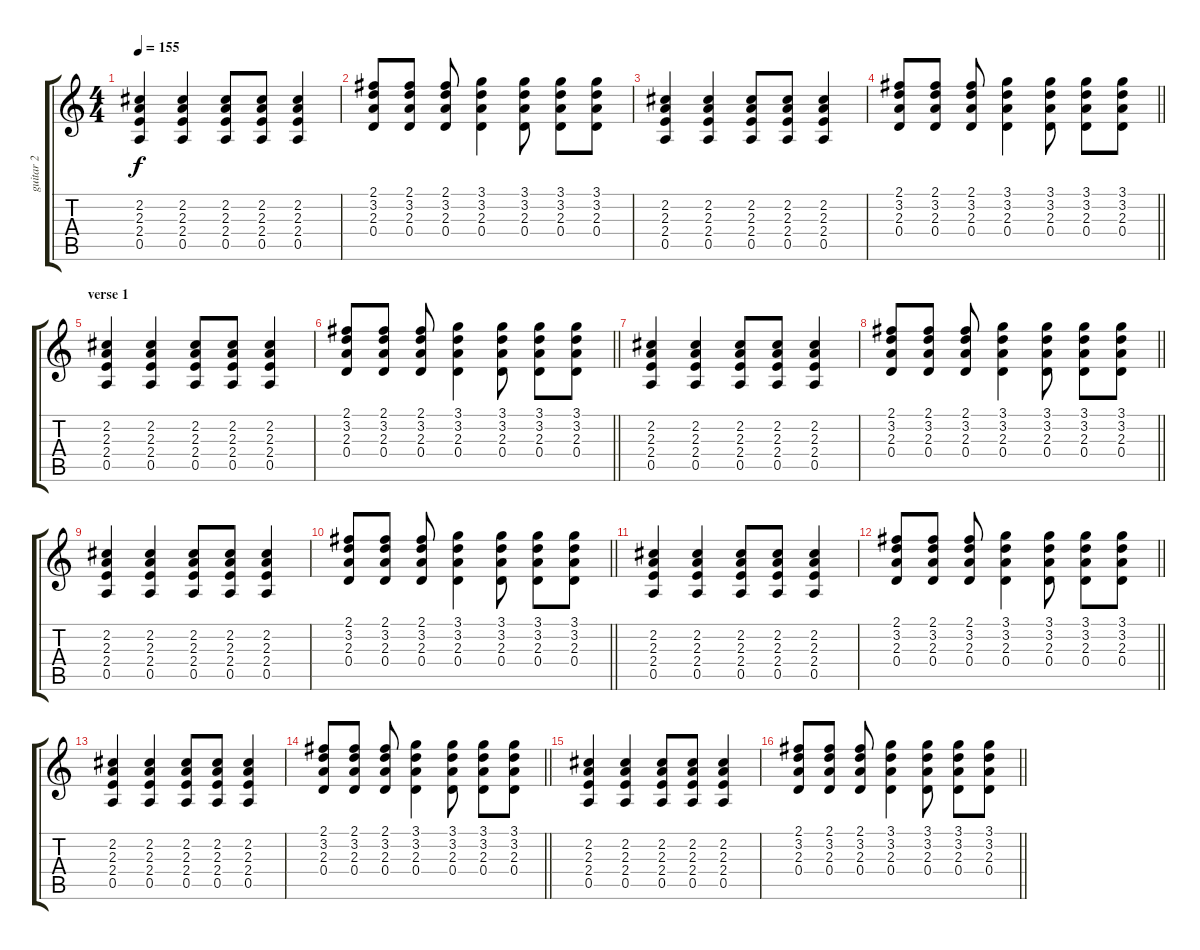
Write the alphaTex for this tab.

\track ("guitar 2" "guitar 2") {instrument electricguitarjazz}
\staff {score tabs}
\tuning (E4 B3 G3 D3 A2 E2) {hide}
\ts (4 4)
\tempo 155
\clef g2
\ks c
(2.2 2.3 2.4 0.5).4{dy f} (2.2 2.3 2.4 0.5).4 (2.2 2.3 2.4 0.5).8 (2.2 2.3 2.4 0.5).8 (2.2 2.3 2.4 0.5).4 |
(2.1 3.2 2.3 0.4).8 (2.1 3.2 2.3 0.4).8 (2.1 3.2 2.3 0.4).8 (3.1 3.2 2.3 0.4).4 (3.1 3.2 2.3 0.4).8 (3.1 3.2 2.3 0.4).8 (3.1 3.2 2.3 0.4).8 |
(2.2 2.3 2.4 0.5).4 (2.2 2.3 2.4 0.5).4 (2.2 2.3 2.4 0.5).8 (2.2 2.3 2.4 0.5).8 (2.2 2.3 2.4 0.5).4 |
\barLineRight lightlight
(2.1 3.2 2.3 0.4).8 (2.1 3.2 2.3 0.4).8 (2.1 3.2 2.3 0.4).8 (3.1 3.2 2.3 0.4).4 (3.1 3.2 2.3 0.4).8 (3.1 3.2 2.3 0.4).8 (3.1 3.2 2.3 0.4).8 |
\section ("" "verse 1")
(2.2 2.3 2.4 0.5).4 (2.2 2.3 2.4 0.5).4 (2.2 2.3 2.4 0.5).8 (2.2 2.3 2.4 0.5).8 (2.2 2.3 2.4 0.5).4 |
\barLineRight lightlight
(2.1 3.2 2.3 0.4).8 (2.1 3.2 2.3 0.4).8 (2.1 3.2 2.3 0.4).8 (3.1 3.2 2.3 0.4).4 (3.1 3.2 2.3 0.4).8 (3.1 3.2 2.3 0.4).8 (3.1 3.2 2.3 0.4).8 |
(2.2 2.3 2.4 0.5).4 (2.2 2.3 2.4 0.5).4 (2.2 2.3 2.4 0.5).8 (2.2 2.3 2.4 0.5).8 (2.2 2.3 2.4 0.5).4 |
\barLineRight lightlight
(2.1 3.2 2.3 0.4).8 (2.1 3.2 2.3 0.4).8 (2.1 3.2 2.3 0.4).8 (3.1 3.2 2.3 0.4).4 (3.1 3.2 2.3 0.4).8 (3.1 3.2 2.3 0.4).8 (3.1 3.2 2.3 0.4).8 |
(2.2 2.3 2.4 0.5).4 (2.2 2.3 2.4 0.5).4 (2.2 2.3 2.4 0.5).8 (2.2 2.3 2.4 0.5).8 (2.2 2.3 2.4 0.5).4 |
\barLineRight lightlight
(2.1 3.2 2.3 0.4).8 (2.1 3.2 2.3 0.4).8 (2.1 3.2 2.3 0.4).8 (3.1 3.2 2.3 0.4).4 (3.1 3.2 2.3 0.4).8 (3.1 3.2 2.3 0.4).8 (3.1 3.2 2.3 0.4).8 |
(2.2 2.3 2.4 0.5).4 (2.2 2.3 2.4 0.5).4 (2.2 2.3 2.4 0.5).8 (2.2 2.3 2.4 0.5).8 (2.2 2.3 2.4 0.5).4 |
\barLineRight lightlight
(2.1 3.2 2.3 0.4).8 (2.1 3.2 2.3 0.4).8 (2.1 3.2 2.3 0.4).8 (3.1 3.2 2.3 0.4).4 (3.1 3.2 2.3 0.4).8 (3.1 3.2 2.3 0.4).8 (3.1 3.2 2.3 0.4).8 |
(2.2 2.3 2.4 0.5).4 (2.2 2.3 2.4 0.5).4 (2.2 2.3 2.4 0.5).8 (2.2 2.3 2.4 0.5).8 (2.2 2.3 2.4 0.5).4 |
\barLineRight lightlight
(2.1 3.2 2.3 0.4).8 (2.1 3.2 2.3 0.4).8 (2.1 3.2 2.3 0.4).8 (3.1 3.2 2.3 0.4).4 (3.1 3.2 2.3 0.4).8 (3.1 3.2 2.3 0.4).8 (3.1 3.2 2.3 0.4).8 |
(2.2 2.3 2.4 0.5).4 (2.2 2.3 2.4 0.5).4 (2.2 2.3 2.4 0.5).8 (2.2 2.3 2.4 0.5).8 (2.2 2.3 2.4 0.5).4 |
\barLineRight lightlight
(2.1 3.2 2.3 0.4).8 (2.1 3.2 2.3 0.4).8 (2.1 3.2 2.3 0.4).8 (3.1 3.2 2.3 0.4).4 (3.1 3.2 2.3 0.4).8 (3.1 3.2 2.3 0.4).8 (3.1 3.2 2.3 0.4).8
